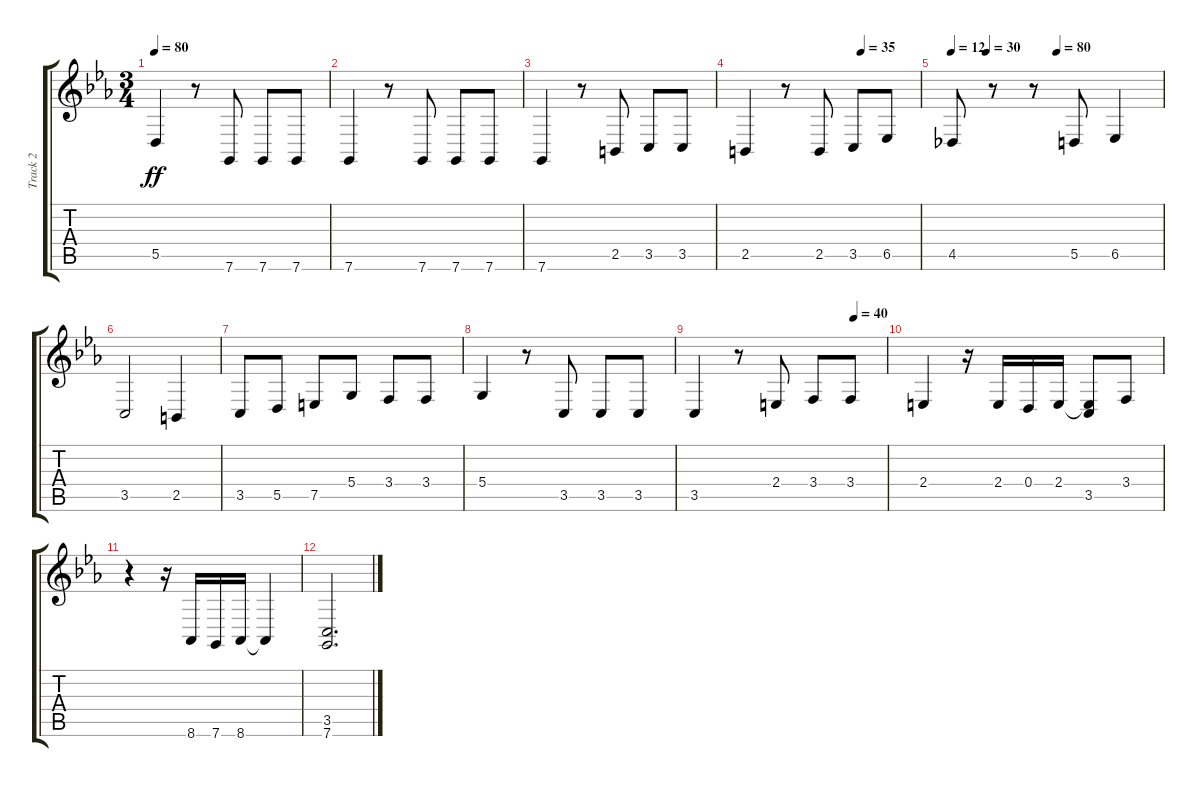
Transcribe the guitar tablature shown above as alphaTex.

\track ("Track 2" "Track 2") {instrument churchorgan}
\staff {score tabs}
\tuning (E4 B3 G3 D3 A2 C2) {hide}
\ts (3 4)
\tempo 80
\clef g2
\ks cminor
5.5.4{dy ff} r.8 7.6.8 7.6.8 7.6.8 |
7.6.4 r.8 7.6.8 7.6.8 7.6.8 |
7.6.4 r.8 2.5.8 3.5.8 3.5.8 |
\tempo (35 0.6666666666666666)
2.5.4 r.8 2.5.8 3.5.8 6.5.8 |
\tempo 12
\tempo (30 0.16666666666666666)
\tempo (80 0.5)
4.5.8 r.8 r.8 5.5.8 6.5.4 |
3.5.2 2.5.4 |
3.5.8 5.5.8 7.5.8 5.4.8 3.4.8 3.4.8 |
5.4.4 r.8 3.5.8 3.5.8 3.5.8 |
\tempo (40 0.8333333333333334)
3.5.4 r.8 2.4.8 3.4.8 3.4.8 |
2.4.4 r.16 2.4.16 0.4.16 2.4.16 (2.4{t} 3.5).8 3.4.8 |
r.4 r.16 8.6.16 7.6.16 8.6.16 8.6{t}.4 |
(3.5 7.6).2{d}
